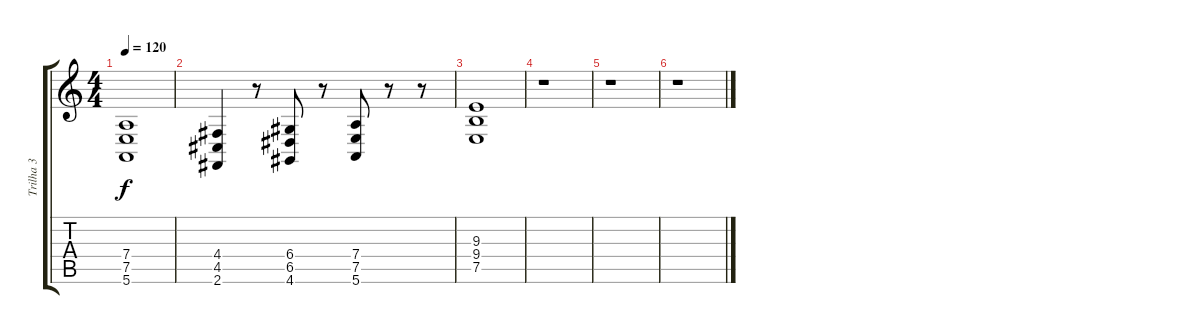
\track ("Trilha 3" "Trilha 3") {instrument lead2sawtooth}
\staff {score tabs}
\tuning (E4 B3 G3 D3 A2 E2) {hide}
\ts (4 4)
\tempo 120
\clef g2
\ks c
(7.4 7.5 5.6).1{dy f} |
(4.4 4.5 2.6).4 r.8 (6.4 6.5 4.6).8 r.8 (7.4 7.5 5.6).8 r.8 r.8 |
(9.3 9.4 7.5).1 |
r.1 |
r.1 |
r.1
